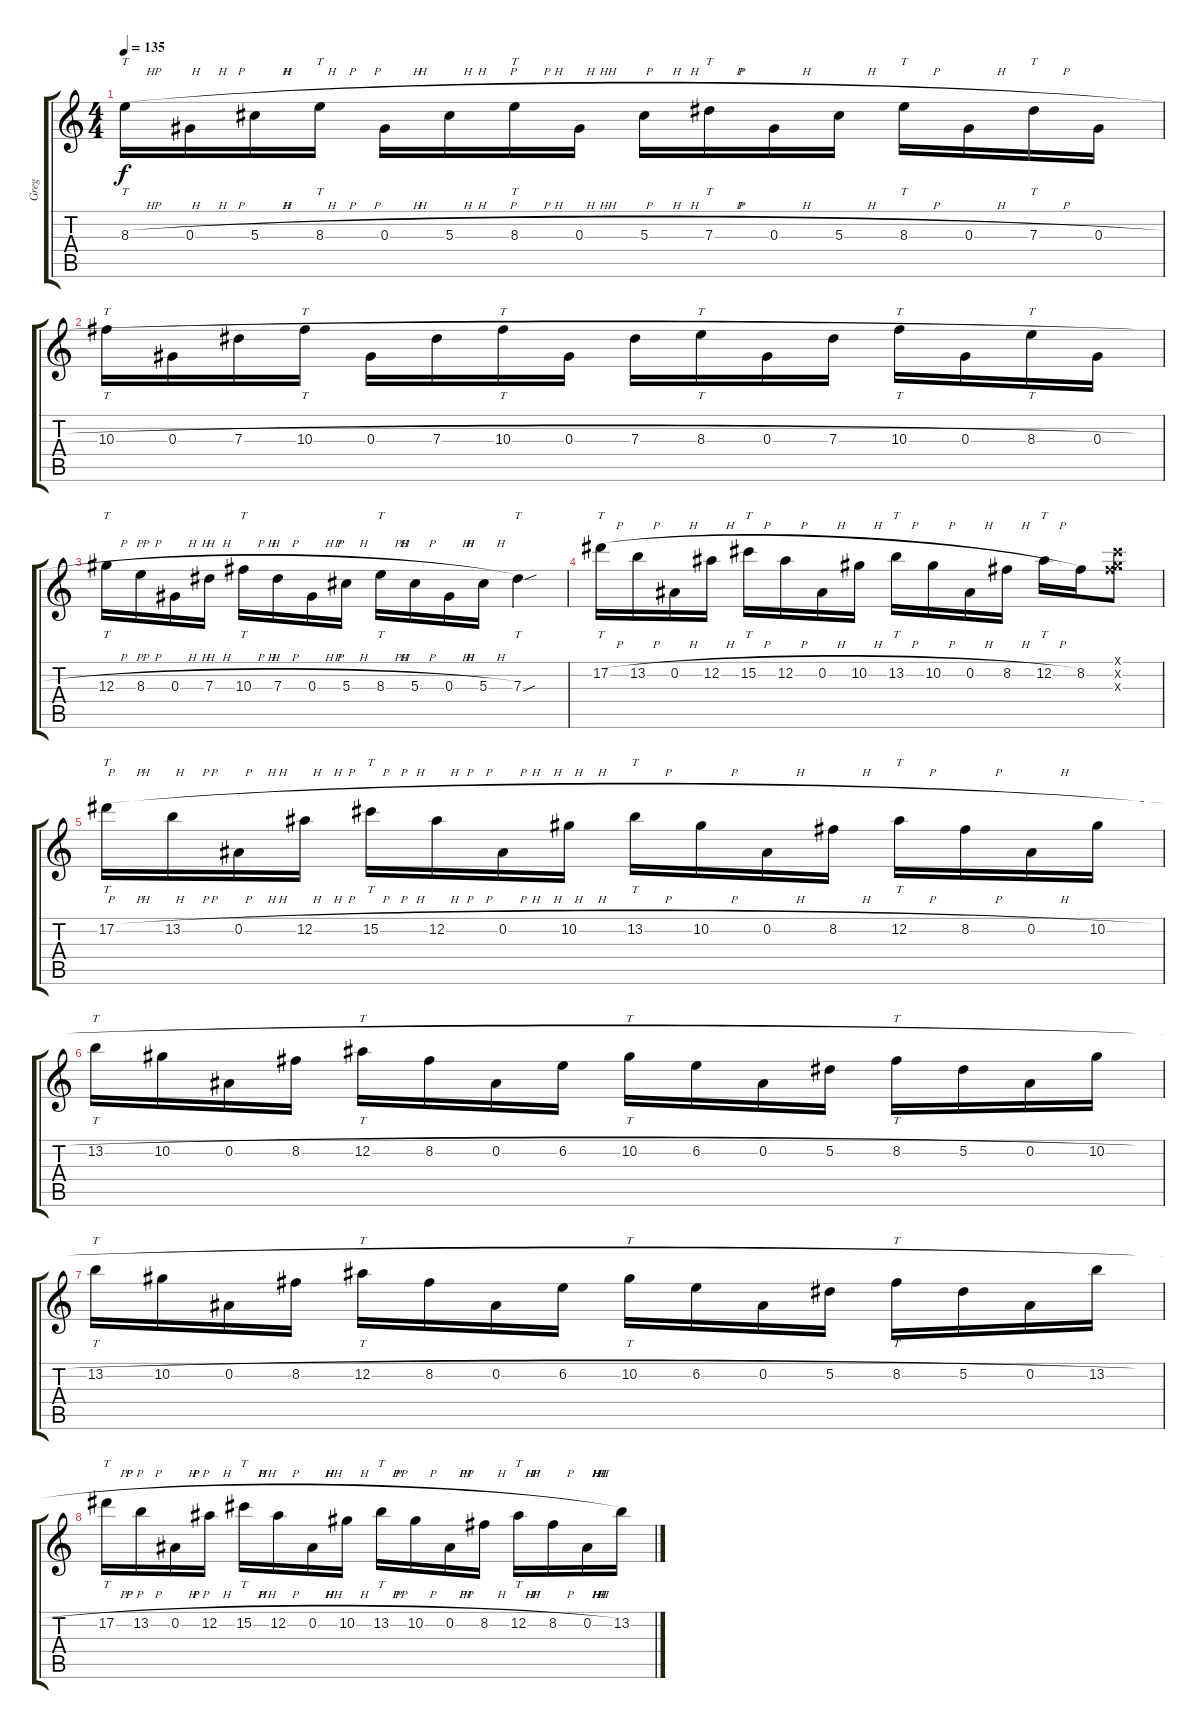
\track ("Greg" "Greg") {instrument distortionguitar}
\staff {score tabs}
\tuning (Eb4 Bb3 Ab3 Db3 Ab2 Eb2) {hide}
\ts (4 4)
\tempo 135
\clef g2
\ks c
8.3{h}.16{tt dy f} 0.3{h}.16 5.3{h}.16 8.3{h}.16{tt} 0.3{h}.16 5.3{h}.16 8.3{h}.16{tt} 0.3{h}.16 5.3{h}.16 7.3{h}.16{tt} 0.3{h}.16 5.3{h}.16 8.3{h}.16{tt} 0.3{h}.16 7.3{h}.16{tt} 0.3{h}.16 |
10.3{h}.16{tt} 0.3{h}.16 7.3{h}.16 10.3{h}.16{tt} 0.3{h}.16 7.3{h}.16 10.3{h}.16{tt} 0.3{h}.16 7.3{h}.16 8.3{h}.16{tt} 0.3{h}.16 7.3{h}.16 10.3{h}.16{tt} 0.3{h}.16 8.3{h}.16{tt} 0.3{h}.16 |
12.3{h}.16{tt} 8.3{h}.16 0.3{h}.16 7.3{h}.16 10.3{h}.16{tt} 7.3{h}.16 0.3{h}.16 5.3{h}.16 8.3{h}.16{tt} 5.3{h}.16 0.3{h}.16 5.3{h}.16 7.3{sou}.4{tt} |
17.2{h}.16{tt} 13.2{h}.16 0.2{h}.16 12.2{h}.16 15.2{h}.16{tt} 12.2{h}.16 0.2{h}.16 10.2{h}.16 13.2{h}.16{tt} 10.2{h}.16 0.2{h}.16 8.2{h}.16 12.2{h}.16{tt} 8.2.16 (10.1{x} 10.2{x} 10.3{x}).8 |
17.2{h}.16{tt} 13.2{h}.16 0.2{h}.16 12.2{h}.16 15.2{h}.16{tt} 12.2{h}.16 0.2{h}.16 10.2{h}.16 13.2{h}.16{tt} 10.2{h}.16 0.2{h}.16 8.2{h}.16 12.2{h}.16{tt} 8.2{h}.16 0.2{h}.16 10.2{h}.16 |
13.2{h}.16{tt} 10.2{h}.16 0.2{h}.16 8.2{h}.16 12.2{h}.16{tt} 8.2{h}.16 0.2{h}.16 6.2{h}.16 10.2{h}.16{tt} 6.2{h}.16 0.2{h}.16 5.2{h}.16 8.2{h}.16{tt} 5.2{h}.16 0.2{h}.16 10.2{h}.16 |
13.2{h}.16{tt} 10.2{h}.16 0.2{h}.16 8.2{h}.16 12.2{h}.16{tt} 8.2{h}.16 0.2{h}.16 6.2{h}.16 10.2{h}.16{tt} 6.2{h}.16 0.2{h}.16 5.2{h}.16 8.2{h}.16{tt} 5.2{h}.16 0.2{h}.16 13.2{h}.16 |
17.2{h}.16{tt} 13.2{h}.16 0.2{h}.16 12.2{h}.16 15.2{h}.16{tt} 12.2{h}.16 0.2{h}.16 10.2{h}.16 13.2{h}.16{tt} 10.2{h}.16 0.2{h}.16 8.2{h}.16 12.2{h}.16{tt} 8.2{h}.16 0.2{h}.16 13.2{h}.16
